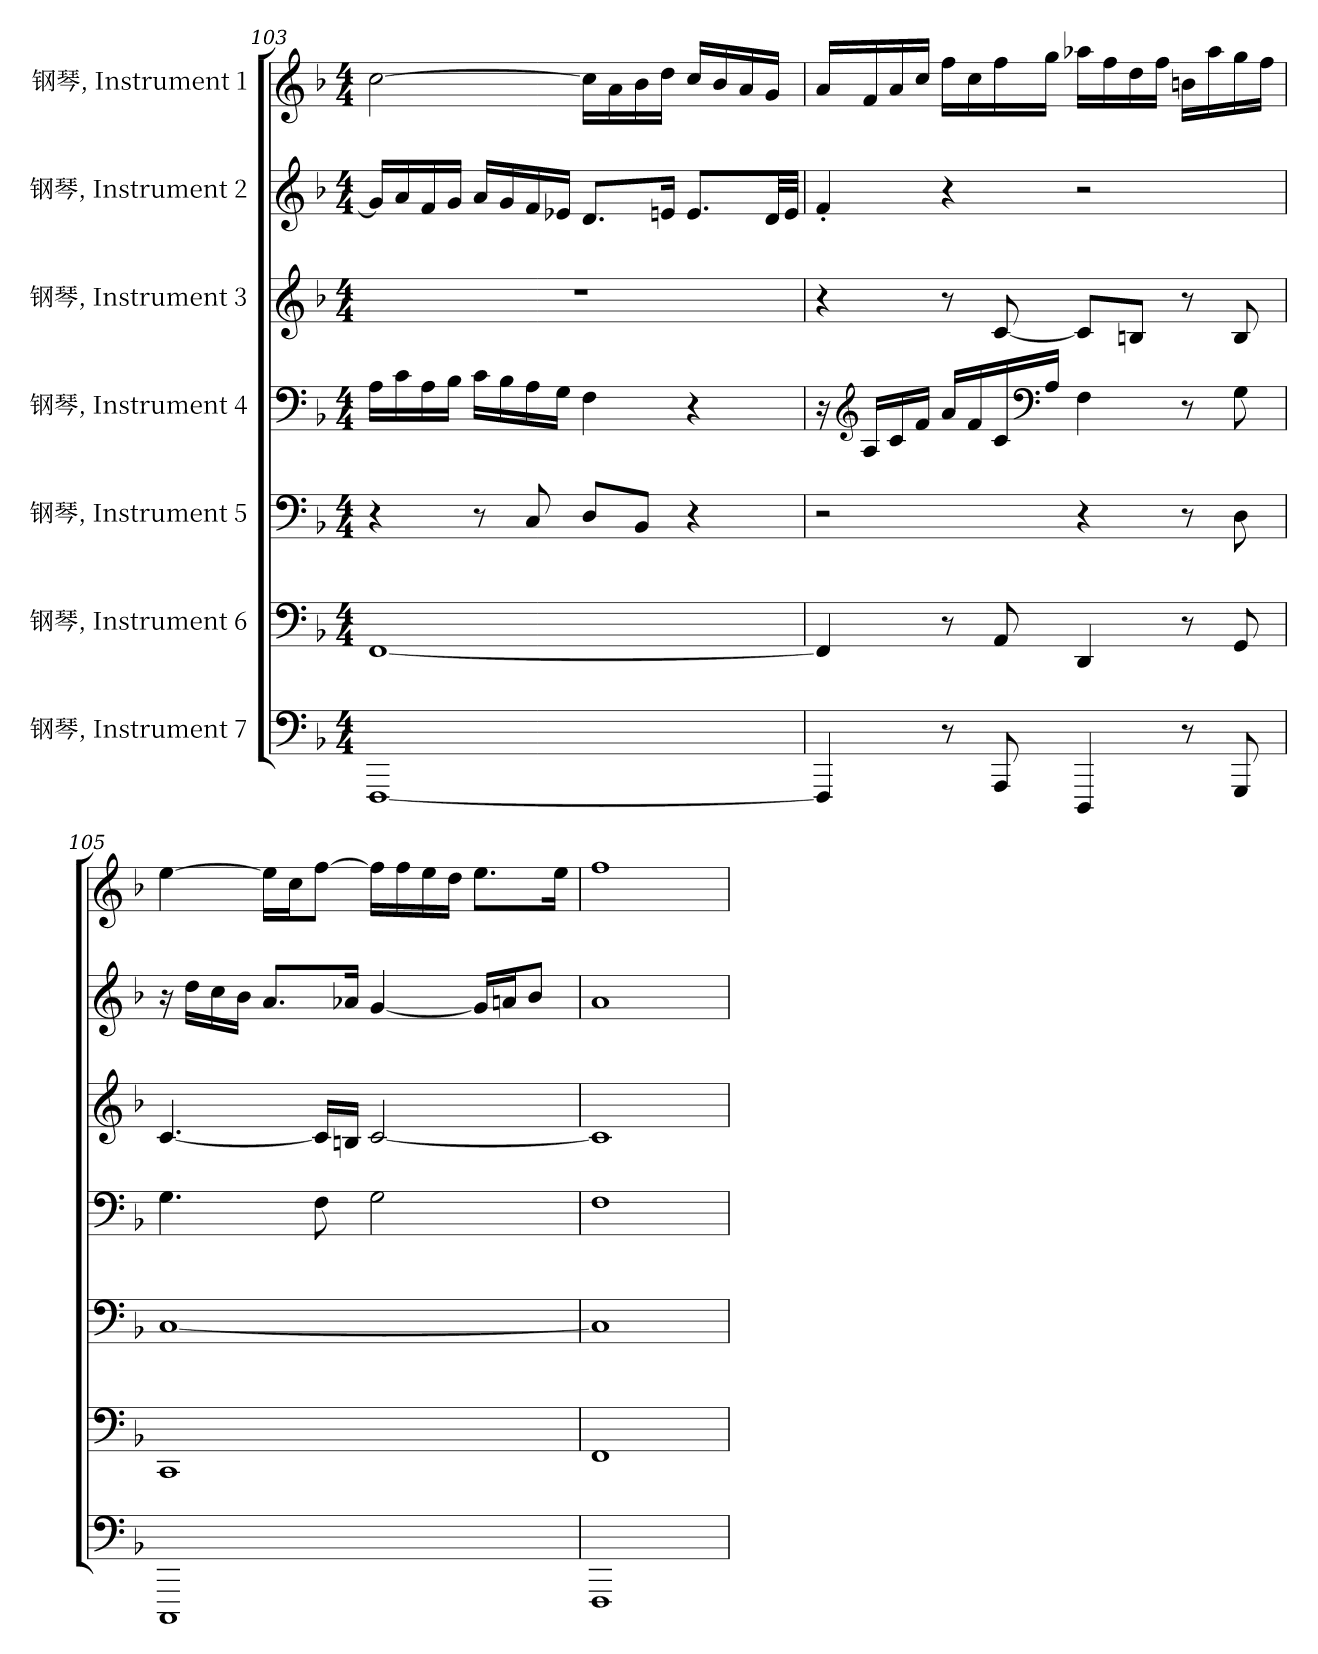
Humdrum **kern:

**kern	**kern	**kern	**kern	**kern	**kern	**kern
*part7	*part6	*part5	*part4	*part3	*part2	*part1
*staff7	*staff6	*staff5	*staff4	*staff3	*staff2	*staff1
*I"钢琴, Instrument 7	*I"钢琴, Instrument 6	*I"钢琴, Instrument 5	*I"钢琴, Instrument 4	*I"钢琴, Instrument 3	*I"钢琴, Instrument 2	*I"钢琴, Instrument 1
!!LO:PB:g=z
*clefF4	*clefF4	*clefF4	*clefF4	*clefG2	*clefG2	*clefG2
*k[b-]	*k[b-]	*k[b-]	*k[b-]	*k[b-]	*k[b-]	*k[b-]
*M4/4	*M4/4	*M4/4	*M4/4	*M4/4	*M4/4	*M4/4
=103	=103	=103	=103	=103	=103	=103
[1FFF	[1FF	4r	16A\LL	1r	16g/LL]	[2cc\
.	.	.	16c\	.	16a/	.
.	.	.	16A\	.	16f/	.
.	.	.	16B-\JJ	.	16g/JJ	.
.	.	8r	16c\LL	.	16a/LL	.
.	.	.	16B-\	.	16g/	.
.	.	8C/	16A\	.	16f/	.
.	.	.	16G\JJ	.	16e-X/JJ	.
.	.	8D/L	4F\	.	8.d/L	16cc\LL]
.	.	.	.	.	.	16a\
.	.	8BB-/J	.	.	.	16b-\
.	.	.	.	.	16en/Jk	16dd\JJ
.	.	4r	4r	.	8.e/L	16cc/LL
.	.	.	.	.	.	16b-/
.	.	.	.	.	.	16a/
.	.	.	.	.	32d/LL	16g/JJ
.	.	.	.	.	32e/JJJ	.
=104	=104	=104	=104	=104	=104	=104
4FFF/]	4FF/]	2r	16r	4r	4f'/	16a/LL
*	*	*	*clefG2	*	*	*
.	.	.	16A/LL	.	.	16f/
.	.	.	16c/	.	.	16a/
.	.	.	16f/JJ	.	.	16cc/JJ
8r	8r	.	16a/LL	8r	4r	16ff\LL
.	.	.	16f/	.	.	16cc\
8AAA/	8AA/	.	16c/	[8c/	.	16ff\
*	*	*	*clefF4	*	*	*
.	.	.	16A/JJ	.	.	16gg\JJ
4DDD/	4DD/	4r	4F\	8c/L]	2r	16aa-X\LL
.	.	.	.	.	.	16ff\
.	.	.	.	8Bn/J	.	16dd\
.	.	.	.	.	.	16ff\JJ
8r	8r	8r	8r	8r	.	16bn\LL
.	.	.	.	.	.	16aa-\
8GGG/	8GG/	8D\	8G\	8B/	.	16gg\
.	.	.	.	.	.	16ff\JJ
!!LO:PB:g=z
=105	=105	=105	=105	=105	=105	=105
1CCC	1CC	[1C	4.G\	[4.c/	16r	[4ee\
.	.	.	.	.	16dd\LL	.
.	.	.	.	.	16cc\	.
.	.	.	.	.	16b-\JJ	.
.	.	.	.	.	8.a/L	16ee\LL]
.	.	.	.	.	.	16cc\J
.	.	.	8F\	16c/LL]	.	[8ff\J
.	.	.	.	16Bn/JJ	16a-X/Jk	.
.	.	.	2G\	[2c/	[4g/	16ff\LL]
.	.	.	.	.	.	16ff\
.	.	.	.	.	.	16ee\
.	.	.	.	.	.	16dd\JJ
.	.	.	.	.	16g/LL]	8.ee\L
.	.	.	.	.	16an/J	.
.	.	.	.	.	8b-/J	.
.	.	.	.	.	.	16ee\Jk
=106	=106	=106	=106	=106	=106	=106
1FFF	1FF	1C]	1F	1c]	1a	1ff
=	=	=	=	=	=	=
*-	*-	*-	*-	*-	*-	*-
